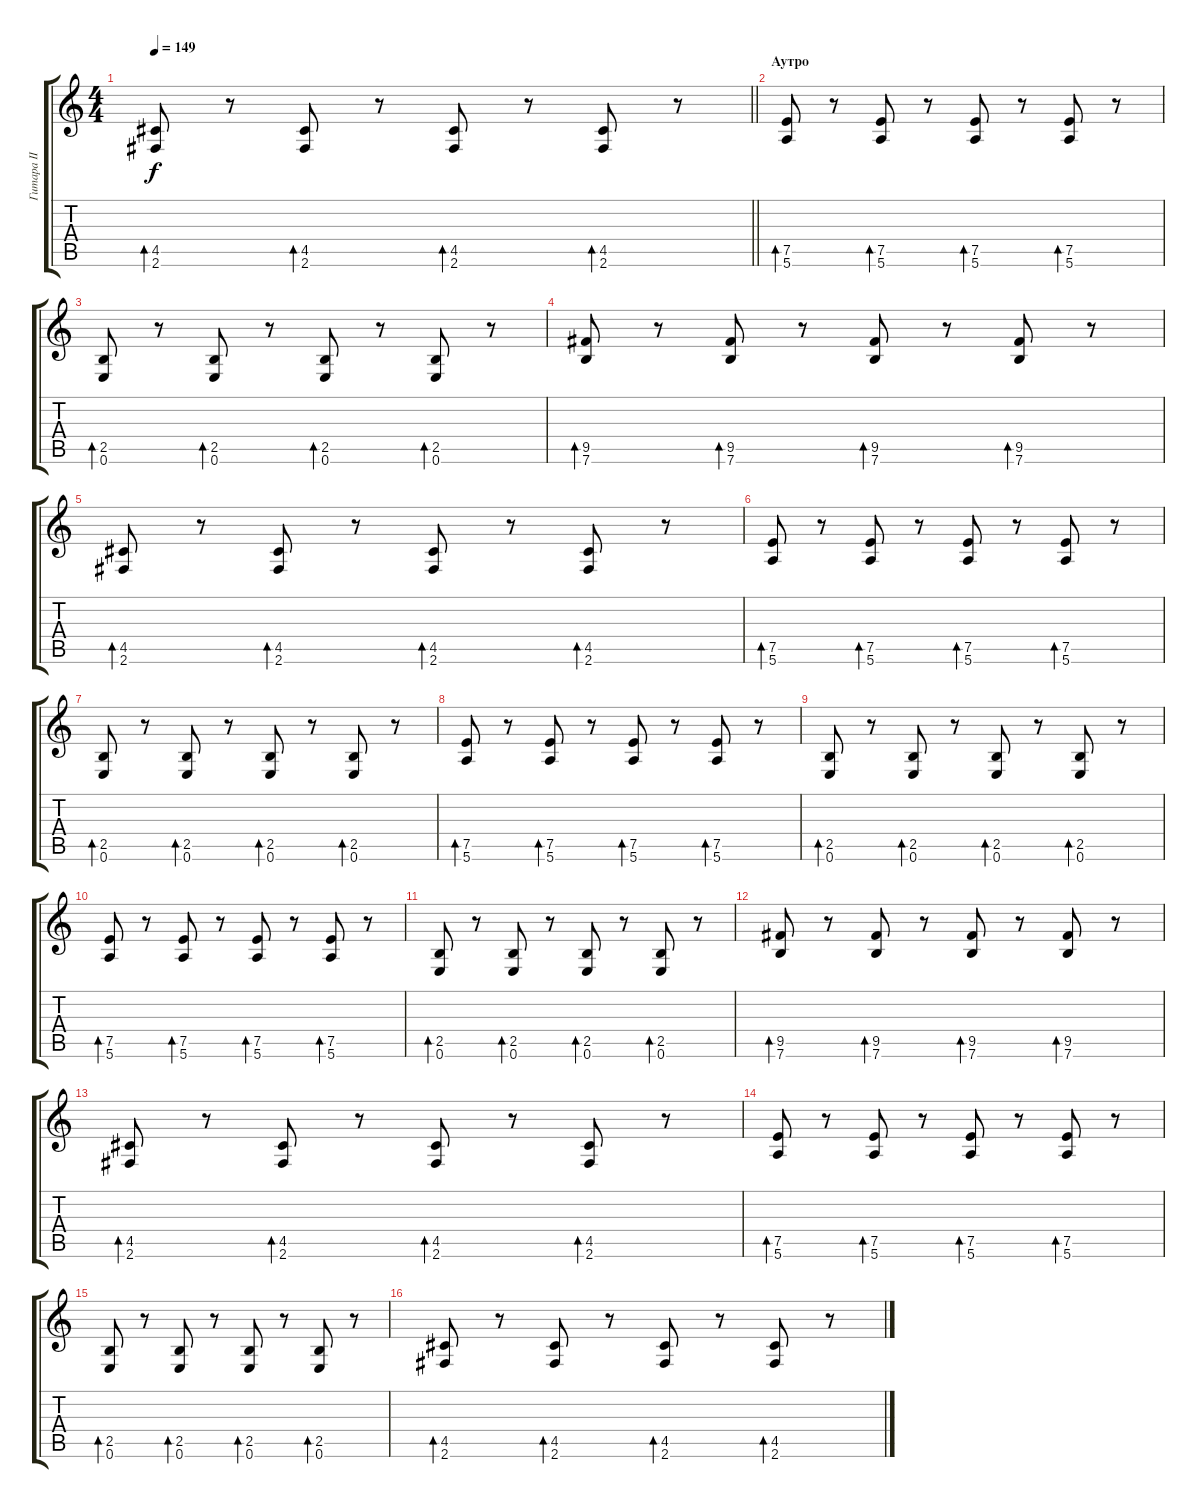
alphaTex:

\track ("Гитара II" "Гитара II") {instrument electricguitarclean}
\staff {score tabs}
\tuning (E4 B3 G3 D3 A2 E2) {hide}
\ts (4 4)
\tempo 149
\clef g2
\barLineRight lightlight
\ks c
(4.5 2.6).8{bd 60 dy f} r.8 (4.5 2.6).8{bd 60} r.8 (4.5 2.6).8{bd 60} r.8 (4.5 2.6).8{bd 60} r.8 |
\section ("" "Аутро")
(7.5 5.6).8{bd 60 instrument electricguitarclean} r.8 (7.5 5.6).8{bd 60} r.8 (7.5 5.6).8{bd 60} r.8 (7.5 5.6).8{bd 60} r.8 |
(2.5 0.6).8{bd 60} r.8 (2.5 0.6).8{bd 60} r.8 (2.5 0.6).8{bd 60} r.8 (2.5 0.6).8{bd 60} r.8 |
(9.5 7.6).8{bd 60} r.8 (9.5 7.6).8{bd 60} r.8 (9.5 7.6).8{bd 60} r.8 (9.5 7.6).8{bd 60} r.8 |
(4.5 2.6).8{bd 60} r.8 (4.5 2.6).8{bd 60} r.8 (4.5 2.6).8{bd 60} r.8 (4.5 2.6).8{bd 60} r.8 |
(7.5 5.6).8{bd 60} r.8 (7.5 5.6).8{bd 60} r.8 (7.5 5.6).8{bd 60} r.8 (7.5 5.6).8{bd 60} r.8 |
(2.5 0.6).8{bd 60} r.8 (2.5 0.6).8{bd 60} r.8 (2.5 0.6).8{bd 60} r.8 (2.5 0.6).8{bd 60} r.8 |
(7.5 5.6).8{bd 60} r.8 (7.5 5.6).8{bd 60} r.8 (7.5 5.6).8{bd 60} r.8 (7.5 5.6).8{bd 60} r.8 |
(2.5 0.6).8{bd 60} r.8 (2.5 0.6).8{bd 60} r.8 (2.5 0.6).8{bd 60} r.8 (2.5 0.6).8{bd 60} r.8 |
(7.5 5.6).8{bd 60} r.8 (7.5 5.6).8{bd 60} r.8 (7.5 5.6).8{bd 60} r.8 (7.5 5.6).8{bd 60} r.8 |
(2.5 0.6).8{bd 60} r.8 (2.5 0.6).8{bd 60} r.8 (2.5 0.6).8{bd 60} r.8 (2.5 0.6).8{bd 60} r.8 |
(9.5 7.6).8{bd 60} r.8 (9.5 7.6).8{bd 60} r.8 (9.5 7.6).8{bd 60} r.8 (9.5 7.6).8{bd 60} r.8 |
(4.5 2.6).8{bd 60} r.8 (4.5 2.6).8{bd 60} r.8 (4.5 2.6).8{bd 60} r.8 (4.5 2.6).8{bd 60} r.8 |
(7.5 5.6).8{bd 60} r.8 (7.5 5.6).8{bd 60} r.8 (7.5 5.6).8{bd 60} r.8 (7.5 5.6).8{bd 60} r.8 |
(2.5 0.6).8{bd 60} r.8 (2.5 0.6).8{bd 60} r.8 (2.5 0.6).8{bd 60} r.8 (2.5 0.6).8{bd 60} r.8 |
(4.5 2.6).8{bd 60} r.8 (4.5 2.6).8{bd 60} r.8 (4.5 2.6).8{bd 60} r.8 (4.5 2.6).8{bd 60} r.8
